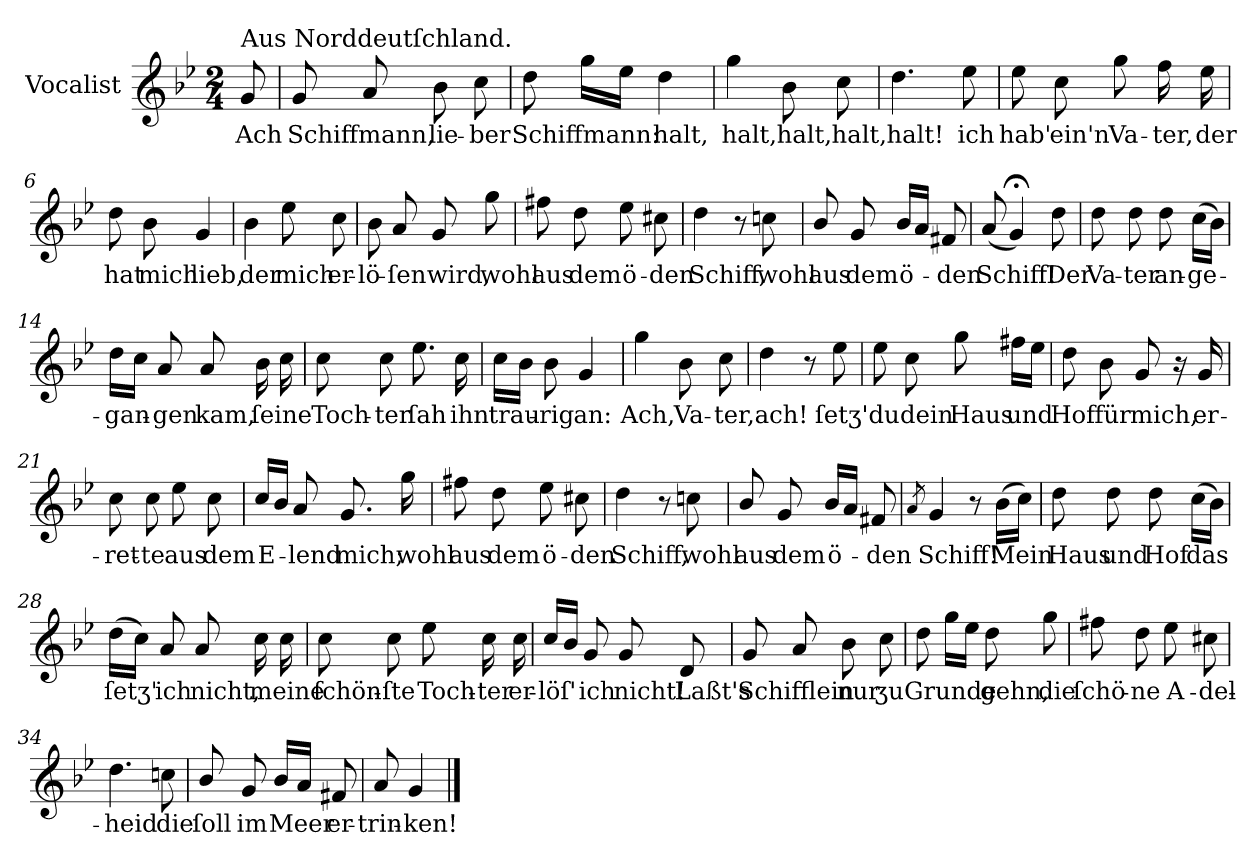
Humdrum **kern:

**kern	**text
*part1	*part1
*staff1	*staff1
*I"Vocalist	*
*k[b-e-]	*
*g:	*
*M2/4	*
=	=
!LO:TX:a:t=Aus Norddeutſchland.	!
8g	Ach
=1	=1
8g	Schiffmann,
8a	.
8b-	lie-
8cc	-ber
=2	=2
8dd	Schiffmann:
16ggLL	.
16ee-JJ	.
4dd	halt,
=3	=3
4gg	halt,
8b-	halt,
8cc	halt,
=4	=4
4.dd	halt!
8ee-	ich
=5	=5
8ee-	hab'
8cc	ein'n
8gg	Va-
16ff	-ter,
16ee-	der
=6	=6
8dd	hat
8b-	mich
4g	lieb,
=7	=7
4b-	der
8ee-	mich
8cc	er-
=8	=8
8b-	-lö-
8a	-ſen
8g	wird,
8gg	wohl
=9	=9
8ff#X	aus
8dd	dem
8ee-	ö-
8cc#X	-den
=10	=10
4dd	Schiff,
8r	.
8ccn	wohl
=11	=11
8b-/	aus
8g	dem
16b-LL	ö-
16aJJ	.
8f#X	-den
=12	=12
(8a	Schiff!
4g;<)	.
8dd	Der
=13	=13
8dd	Va-
8dd	-ter
8dd	an-
(16ccLL	-ge-
16b-JJ)	.
=14	=14
16ddLL	-gan-
16ccJJ	.
8a	-gen
8a	kam,
16b-	ſeine
16cc	.
=15	=15
8cc	Toch-
8cc	-ter
8.ee-	ſah
16cc	ihn
=16	=16
16ccLL	trau-
16b-JJ	.
8b-	-rig
4g	an:
=17	=17
4gg	Ach,
8b-	Va-
8cc	-ter,
=18	=18
4dd	ach!
8r	.
8ee-	ſetʒ'
=19	=19
8ee-	du
8cc	dein
8gg	Haus
16ff#XLL	und
16ee-JJ	.
=20	=20
8dd	Hof
8b-	für
8g	mich,
16r	.
16g	er-
=21	=21
8cc	-ret-
8cc	-te
8ee-	aus
8cc	dem
=22	=22
16cc/LL	E-
16b-JJ	.
8a	-lend
8.g	mich;
16gg	wohl
=23	=23
8ff#X	aus
8dd	dem
8ee-	ö-
8cc#X	-den
=24	=24
4dd	Schiff,
8r	.
8ccn	wohl
=25	=25
8b-/	aus
8g	dem
16b-LL	ö-
16aJJ	.
8f#X	-den
=26	=26
8qa	.
4g	Schiff!
8r	.
(16b-LL	Mein
16ccJJ)	.
=27	=27
8dd	Haus
8dd	und
8dd	Hof
(16ccLL	das
16b-JJ)	.
=28	=28
(16ddLL	ſetʒ'
16ccJJ)	.
8a	ich
8a	nicht,
16cc	meine
16cc	.
=29	=29
8cc	ſchön-
8cc	-ſte
8ee-	Toch-
16cc	-ter
16cc	er-
=30	=30
16cc/LL	-löſ'
16b-JJ	.
8g	ich
8g	nicht!
8d	Laßt's
=31	=31
8g	Schifflein
8a	.
8b-	nur
8cc	ʒu
=32	=32
8dd	Grunde
16ggLL	.
16ee-JJ	.
8dd	gehn,
8gg	die
=33	=33
8ff#X	ſchö-
8dd	-ne
8ee-	A-
8cc#X	-del-
=34	=34
4.dd	-heid
8ccn	die
=35	=35
8b-/	ſoll
8g	im
16b-LL	Meer
16aJJ	.
8f#X	er-
=36	=36
8a	-trin-
4g	-ken!
==	==
*-	*-
